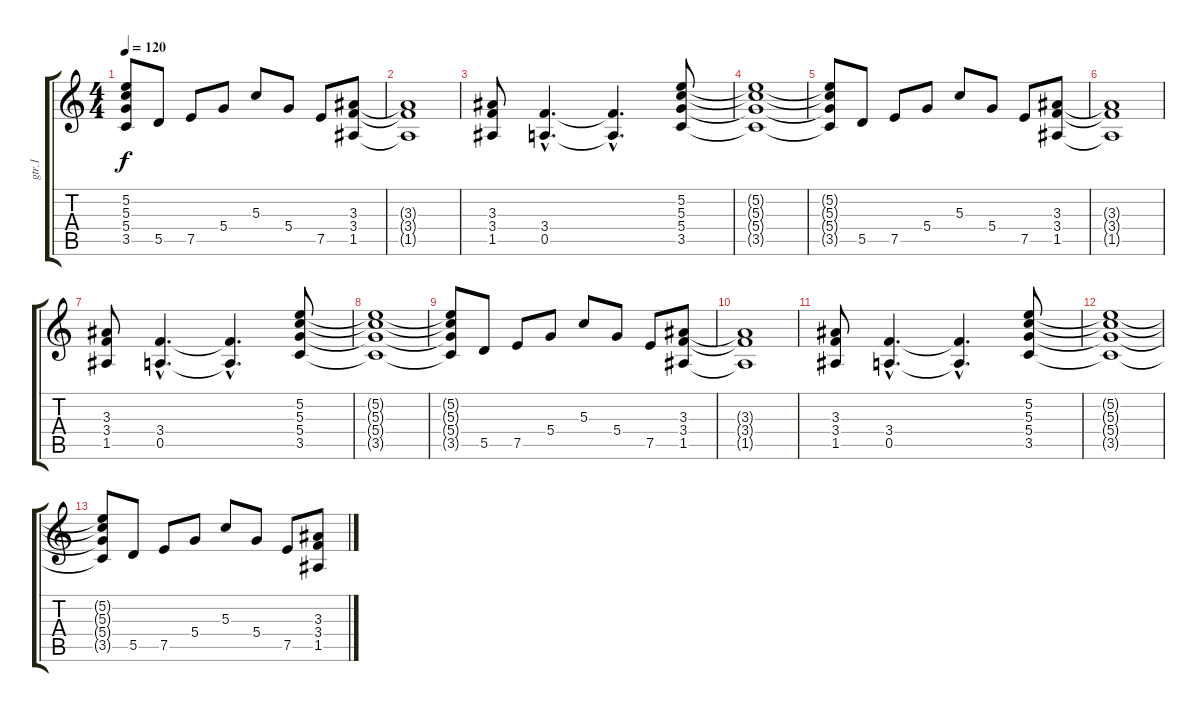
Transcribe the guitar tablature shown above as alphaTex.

\track ("gtr.1" "gtr.1") {instrument overdrivenguitar}
\staff {score tabs}
\tuning (E4 B3 G3 D3 A2 E2) {hide}
\ts (4 4)
\tempo 120
\clef g2
\ks c
(5.2{t} 5.3{t} 5.4{t} 3.5{t}).8{dy f} 5.5.8 7.5.8 5.4.8 5.3.8 5.4.8 7.5.8 (3.3 3.4 1.5).8 |
(3.3{t} 3.4{t} 1.5{t}).1 |
(3.3 3.4 1.5).8 (3.4{hac} 0.5{hac}).4{d} (3.4{hac t} 0.5{hac t}).4{d} (5.2 5.3 5.4 3.5).8 |
(5.2{t} 5.3{t} 5.4{t} 3.5{t}).1 |
(5.2{t} 5.3{t} 5.4{t} 3.5{t}).8 5.5.8 7.5.8 5.4.8 5.3.8 5.4.8 7.5.8 (3.3 3.4 1.5).8 |
(3.3{t} 3.4{t} 1.5{t}).1 |
(3.3 3.4 1.5).8 (3.4{hac} 0.5{hac}).4{d} (3.4{hac t} 0.5{hac t}).4{d} (5.2 5.3 5.4 3.5).8 |
(5.2{t} 5.3{t} 5.4{t} 3.5{t}).1 |
(5.2{t} 5.3{t} 5.4{t} 3.5{t}).8{volume 13} 5.5.8 7.5.8 5.4.8 5.3.8 5.4.8 7.5.8 (3.3 3.4 1.5).8 |
(3.3{t} 3.4{t} 1.5{t}).1{volume 10} |
(3.3 3.4 1.5).8{volume 5} (3.4{hac} 0.5{hac}).4{d} (3.4{hac t} 0.5{hac t}).4{d} (5.2 5.3 5.4 3.5).8 |
(5.2{t} 5.3{t} 5.4{t} 3.5{t}).1 |
(5.2{t} 5.3{t} 5.4{t} 3.5{t}).8{volume 0} 5.5.8 7.5.8 5.4.8 5.3.8 5.4.8 7.5.8 (3.3 3.4 1.5).8
